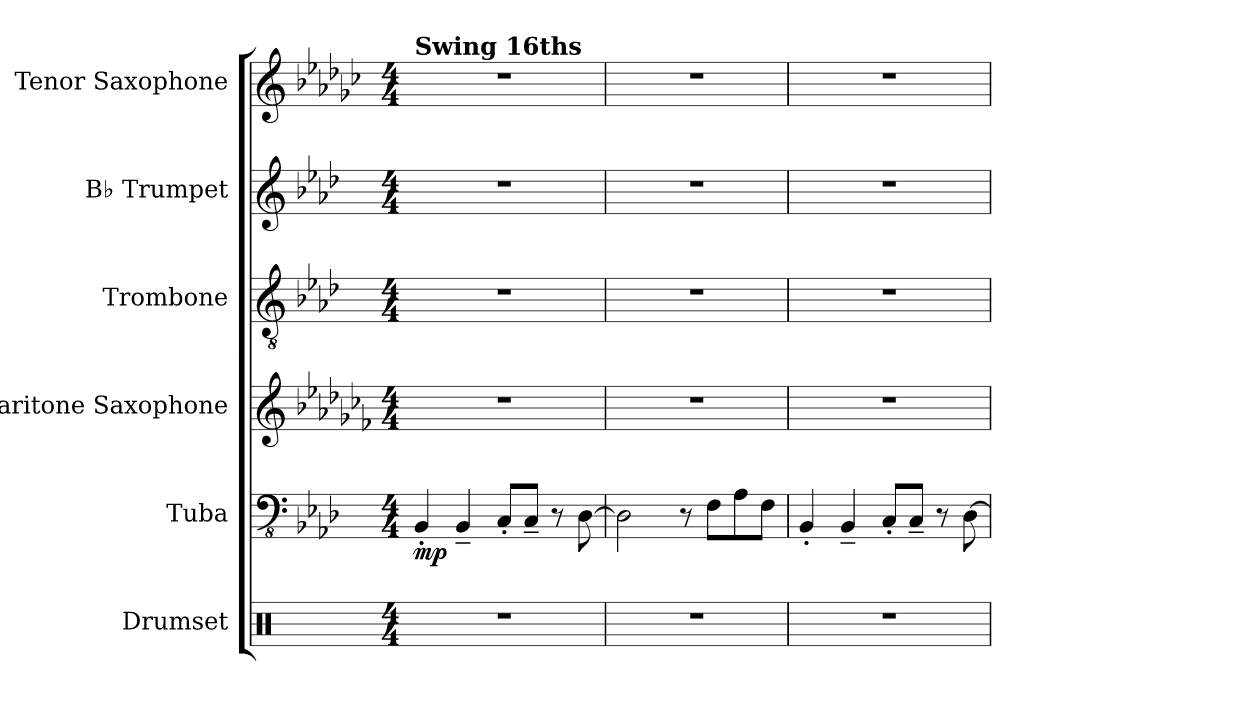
**kern	**kern	**dynam	**kern	**kern	**kern	**kern
*part6	*part5	*part5	*part4	*part3	*part2	*part1
*staff6	*staff5	*staff5	*staff4	*staff3	*staff2	*staff1
*I"Drumset	*I"Tuba	*	*I"Baritone Saxophone	*I"Trombone	*I"B♭ Trumpet	*I"Tenor Saxophone
*I'Drs.	*I'Tba.	*	*I'Bar. Sax.	*I'Tbn.	*I'B♭ Tpt.	*I'T. Sax.
*clefX	*clefFv4	*	*clefG2	*clefGv2	*clefG2	*clefG2
*	*	*	*ITrd12c21	*ITrd1c2	*ITrd1c2	*ITrd8c14
*k[]	*k[b-e-a-d-]	*	*k[b-e-a-d-g-c-f-]	*k[b-e-a-d-g-c-]	*k[b-e-a-d-g-c-]	*k[b-e-a-d-g-c-]
*M4/4	*M4/4	*	*M4/4	*M4/4	*M4/4	*M4/4
*MM105	*MM105	*	*MM105	*MM105	*MM105	*MM105
=1	=1	=1	=1	=1	=1	=1
!	!	!	!	!	!	!LO:TX:B:t=Swing 16ths
!	!	!LO:DY:b	!	!	!	!
1r	4BBB-'	mp	1r	1r	1r	1r
.	4BBB-~	.	.	.	.	.
.	8CC'L	.	.	.	.	.
.	8CC~J	.	.	.	.	.
.	8r	.	.	.	.	.
.	[8DD-	.	.	.	.	.
=2	=2	=2	=2	=2	=2	=2
1r	2DD-]	.	1r	1r	1r	1r
.	8r	.	.	.	.	.
.	8FFL	.	.	.	.	.
.	8AA-	.	.	.	.	.
.	8FFJ	.	.	.	.	.
=3	=3	=3	=3	=3	=3	=3
1r	4BBB-'	.	1r	1r	1r	1r
.	4BBB-~	.	.	.	.	.
.	8CC'L	.	.	.	.	.
.	8CC~J	.	.	.	.	.
.	8r	.	.	.	.	.
.	[8DD-	.	.	.	.	.
=	=	=	=	=	=	=
*-	*-	*-	*-	*-	*-	*-
